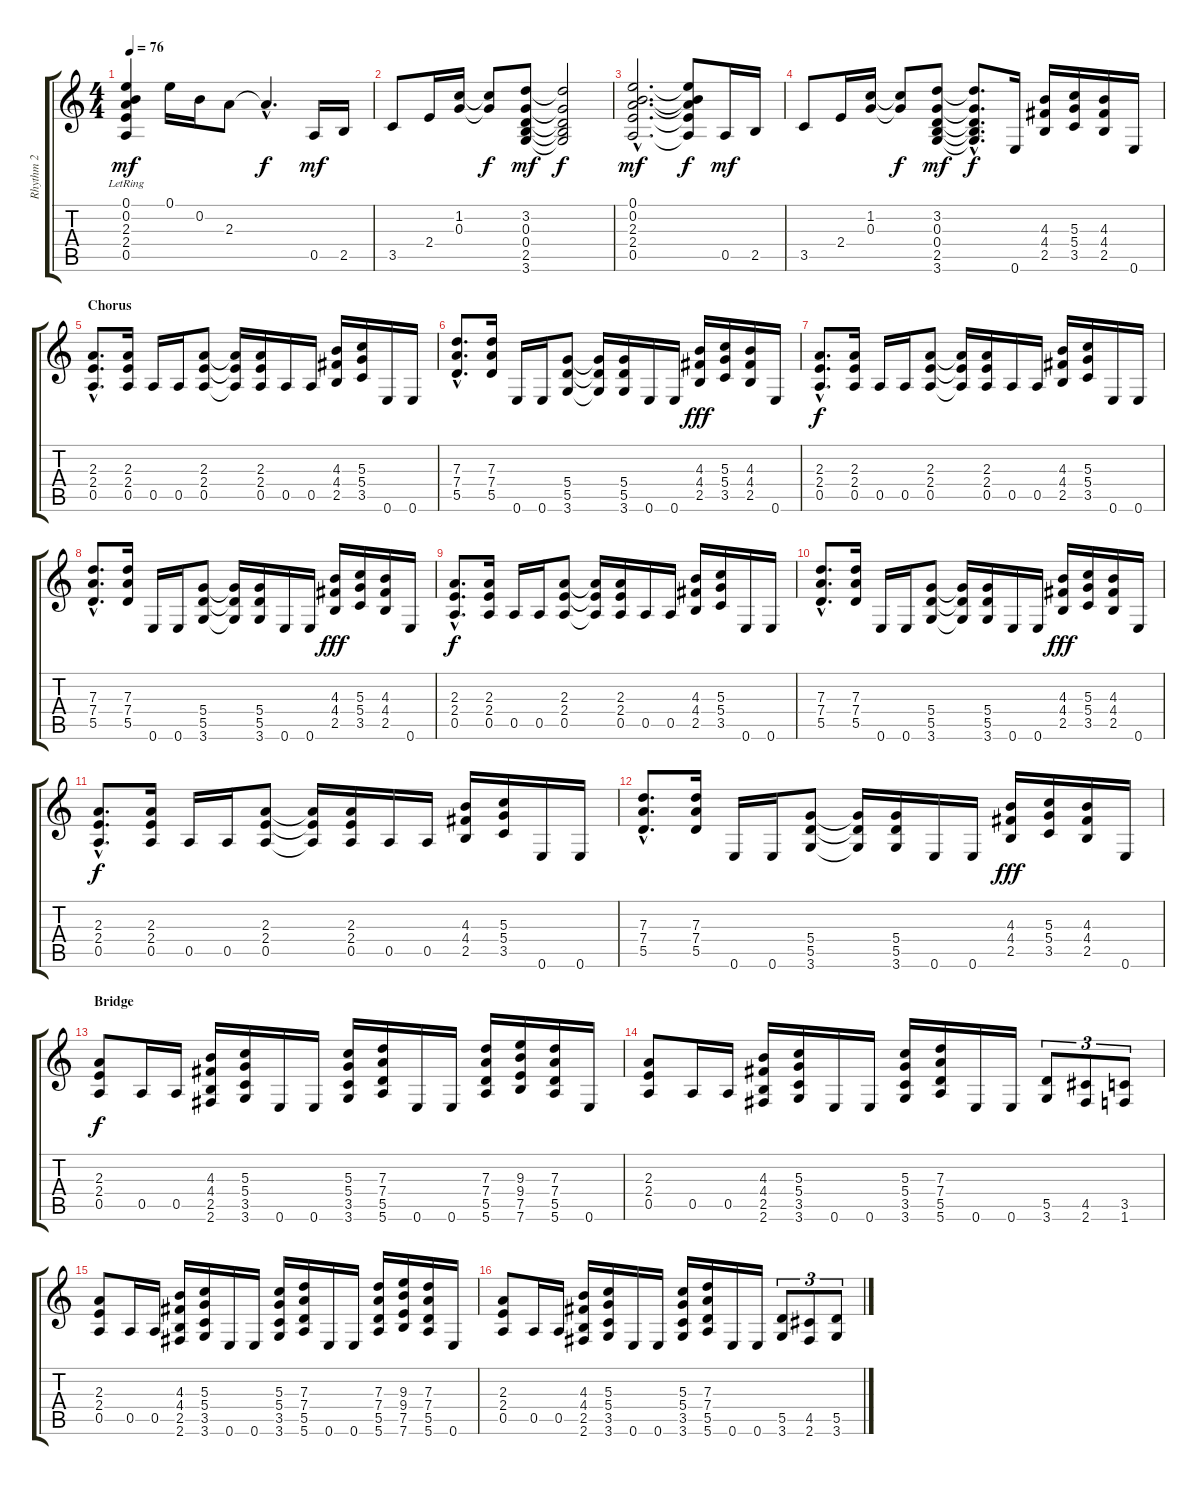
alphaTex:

\track ("Rhythm 2" "Rhythm 2") {instrument electricguitarjazz}
\staff {score tabs}
\tuning (E4 B3 G3 D3 A2 E2) {hide}
\ts (4 4)
\tempo 76
\clef g2
\ks c
(0.1 0.2 2.3 2.4{lr} 0.5{lr}).4{dy mf} 0.1.16 0.2.16 2.3.8 2.3{hac t}.4{d dy f} 0.5.16{dy mf} 2.5.16 |
3.5.8 2.4.16 (1.2 0.3).16 (1.2{t} 0.3{t}).8{dy f} (3.2 0.3 0.4 2.5 3.6).8{dy mf} (3.2{t} 0.3{t} 0.4{t} 2.5{t} 3.6{t}).2{dy f} |
(0.1{hac} 0.2{hac} 2.3{hac} 2.4{hac} 0.5{hac}).2{d dy mf} (0.1{t} 0.2{t} 2.3{t} 2.4{t} 0.5{t}).8{dy f} 0.5.16{dy mf} 2.5.16 |
3.5.8 2.4.16 (1.2 0.3).16 (1.2{t} 0.3{t}).8{dy f} (3.2 0.3 0.4 2.5 3.6).8{dy mf} (3.2{hac t} 0.3{hac t} 0.4{hac t} 2.5{hac t} 3.6{hac t}).8{d dy f} 0.6.16{instrument distortionguitar} (4.3 4.4 2.5).16 (5.3 5.4 3.5).16 (4.3 4.4 2.5).16 0.6.16 |
\section ("" "Chorus")
(2.3{hac} 2.4{hac} 0.5{hac}).8{d} (2.3 2.4 0.5).16 0.5.16 0.5.16 (2.3 2.4 0.5).8 (2.3{t} 2.4{t} 0.5{t}).16 (2.3 2.4 0.5).16 0.5.16 0.5.16 (4.3 4.4 2.5).16 (5.3 5.4 3.5).16 0.6.16 0.6.16 |
(7.3{hac} 7.4{hac} 5.5{hac}).8{d} (7.3 7.4 5.5).16 0.6.16 0.6.16 (5.4 5.5 3.6).8 (5.4{t} 5.5{t} 3.6{t}).16 (5.4 5.5 3.6).16 0.6.16 0.6.16 (4.3 4.4 2.5).16{dy fff} (5.3 5.4 3.5).16 (4.3 4.4 2.5).16 0.6.16 |
(2.3{hac} 2.4{hac} 0.5{hac}).8{d dy f} (2.3 2.4 0.5).16 0.5.16 0.5.16 (2.3 2.4 0.5).8 (2.3{t} 2.4{t} 0.5{t}).16 (2.3 2.4 0.5).16 0.5.16 0.5.16 (4.3 4.4 2.5).16 (5.3 5.4 3.5).16 0.6.16 0.6.16 |
(7.3{hac} 7.4{hac} 5.5{hac}).8{d} (7.3 7.4 5.5).16 0.6.16 0.6.16 (5.4 5.5 3.6).8 (5.4{t} 5.5{t} 3.6{t}).16 (5.4 5.5 3.6).16 0.6.16 0.6.16 (4.3 4.4 2.5).16{dy fff} (5.3 5.4 3.5).16 (4.3 4.4 2.5).16 0.6.16 |
(2.3{hac} 2.4{hac} 0.5{hac}).8{d dy f} (2.3 2.4 0.5).16 0.5.16 0.5.16 (2.3 2.4 0.5).8 (2.3{t} 2.4{t} 0.5{t}).16 (2.3 2.4 0.5).16 0.5.16 0.5.16 (4.3 4.4 2.5).16 (5.3 5.4 3.5).16 0.6.16 0.6.16 |
(7.3{hac} 7.4{hac} 5.5{hac}).8{d} (7.3 7.4 5.5).16 0.6.16 0.6.16 (5.4 5.5 3.6).8 (5.4{t} 5.5{t} 3.6{t}).16 (5.4 5.5 3.6).16 0.6.16 0.6.16 (4.3 4.4 2.5).16{dy fff} (5.3 5.4 3.5).16 (4.3 4.4 2.5).16 0.6.16 |
(2.3{hac} 2.4{hac} 0.5{hac}).8{d dy f} (2.3 2.4 0.5).16 0.5.16 0.5.16 (2.3 2.4 0.5).8 (2.3{t} 2.4{t} 0.5{t}).16 (2.3 2.4 0.5).16 0.5.16 0.5.16 (4.3 4.4 2.5).16 (5.3 5.4 3.5).16 0.6.16 0.6.16 |
(7.3{hac} 7.4{hac} 5.5{hac}).8{d} (7.3 7.4 5.5).16 0.6.16 0.6.16 (5.4 5.5 3.6).8 (5.4{t} 5.5{t} 3.6{t}).16 (5.4 5.5 3.6).16 0.6.16 0.6.16 (4.3 4.4 2.5).16{dy fff} (5.3 5.4 3.5).16 (4.3 4.4 2.5).16 0.6.16 |
\section ("" "Bridge")
(2.3 2.4 0.5).8{dy f} 0.5.16 0.5.16 (4.3 4.4 2.5 2.6).16 (5.3 5.4 3.5 3.6).16 0.6.16 0.6.16 (5.3 5.4 3.5 3.6).16 (7.3 7.4 5.5 5.6).16 0.6.16 0.6.16 (7.3 7.4 5.5 5.6).16 (9.3 9.4 7.5 7.6).16 (7.3 7.4 5.5 5.6).16 0.6.16 |
(2.3 2.4 0.5).8 0.5.16 0.5.16 (4.3 4.4 2.5 2.6).16 (5.3 5.4 3.5 3.6).16 0.6.16 0.6.16 (5.3 5.4 3.5 3.6).16 (7.3 7.4 5.5 5.6).16 0.6.16 0.6.16 (5.5 3.6).8{tu (3 2)} (4.5 2.6).8{tu (3 2)} (3.5 1.6).8{tu (3 2)} |
(2.3 2.4 0.5).8 0.5.16 0.5.16 (4.3 4.4 2.5 2.6).16 (5.3 5.4 3.5 3.6).16 0.6.16 0.6.16 (5.3 5.4 3.5 3.6).16 (7.3 7.4 5.5 5.6).16 0.6.16 0.6.16 (7.3 7.4 5.5 5.6).16 (9.3 9.4 7.5 7.6).16 (7.3 7.4 5.5 5.6).16 0.6.16 |
(2.3 2.4 0.5).8 0.5.16 0.5.16 (4.3 4.4 2.5 2.6).16 (5.3 5.4 3.5 3.6).16 0.6.16 0.6.16 (5.3 5.4 3.5 3.6).16 (7.3 7.4 5.5 5.6).16 0.6.16 0.6.16 (5.5 3.6).8{tu (3 2)} (4.5 2.6).8{tu (3 2)} (5.5 3.6).8{tu (3 2)}
